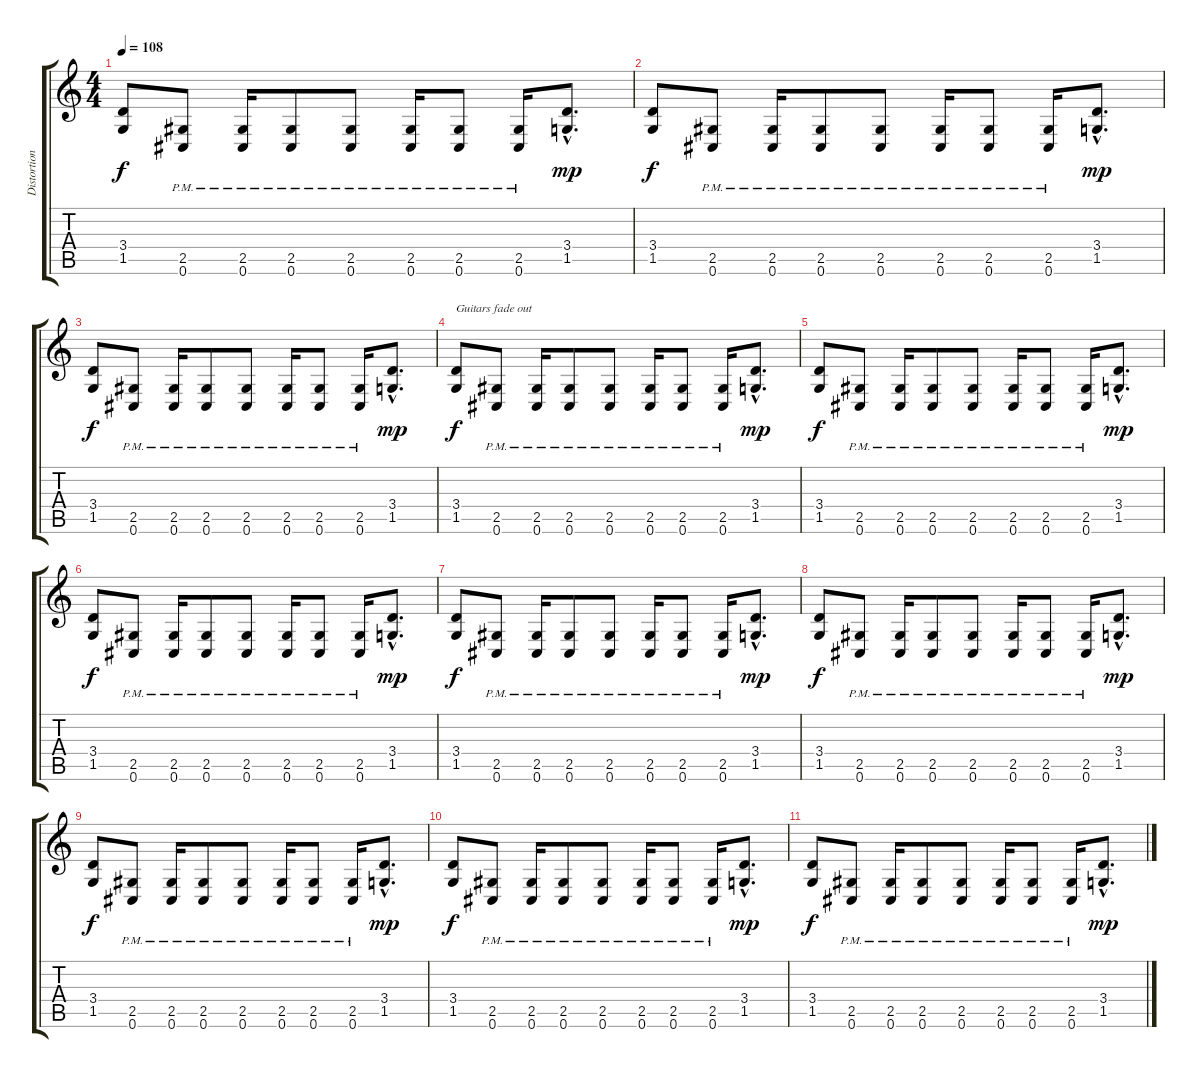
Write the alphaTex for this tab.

\track ("Distortion Guitar 2" "Distortion") {instrument distortionguitar}
\staff {score tabs}
\tuning (Db4 Ab3 E3 B2 Gb2 Db2) {hide}
\ts (4 4)
\tempo 108
\clef g2
\ks c
(3.4 1.5).8{dy f} (2.5{pm} 0.6{pm}).8 (2.5{pm} 0.6{pm}).16 (2.5{pm} 0.6{pm}).8 (2.5{pm} 0.6{pm}).8 (2.5{pm} 0.6{pm}).16 (2.5{pm} 0.6{pm}).8 (2.5{pm} 0.6{pm}).16 (3.4{hac} 1.5{hac}).8{d dy mp} |
(3.4 1.5).8{dy f} (2.5{pm} 0.6{pm}).8 (2.5{pm} 0.6{pm}).16 (2.5{pm} 0.6{pm}).8 (2.5{pm} 0.6{pm}).8 (2.5{pm} 0.6{pm}).16 (2.5{pm} 0.6{pm}).8 (2.5{pm} 0.6{pm}).16 (3.4{hac} 1.5{hac}).8{d dy mp} |
(3.4 1.5).8{dy f} (2.5{pm} 0.6{pm}).8 (2.5{pm} 0.6{pm}).16 (2.5{pm} 0.6{pm}).8 (2.5{pm} 0.6{pm}).8 (2.5{pm} 0.6{pm}).16 (2.5{pm} 0.6{pm}).8 (2.5{pm} 0.6{pm}).16 (3.4{hac} 1.5{hac}).8{d dy mp} |
(3.4 1.5).8{txt "Guitars fade out" dy f volume 13} (2.5{pm} 0.6{pm}).8 (2.5{pm} 0.6{pm}).16 (2.5{pm} 0.6{pm}).8 (2.5{pm} 0.6{pm}).8{volume 12} (2.5{pm} 0.6{pm}).16 (2.5{pm} 0.6{pm}).8 (2.5{pm} 0.6{pm}).16 (3.4{hac} 1.5{hac}).8{d dy mp} |
(3.4 1.5).8{dy f volume 11} (2.5{pm} 0.6{pm}).8 (2.5{pm} 0.6{pm}).16 (2.5{pm} 0.6{pm}).8 (2.5{pm} 0.6{pm}).8{volume 10} (2.5{pm} 0.6{pm}).16 (2.5{pm} 0.6{pm}).8 (2.5{pm} 0.6{pm}).16 (3.4{hac} 1.5{hac}).8{d dy mp} |
(3.4 1.5).8{dy f volume 9} (2.5{pm} 0.6{pm}).8 (2.5{pm} 0.6{pm}).16 (2.5{pm} 0.6{pm}).8 (2.5{pm} 0.6{pm}).8{volume 8} (2.5{pm} 0.6{pm}).16 (2.5{pm} 0.6{pm}).8 (2.5{pm} 0.6{pm}).16 (3.4{hac} 1.5{hac}).8{d dy mp} |
(3.4 1.5).8{dy f volume 7} (2.5{pm} 0.6{pm}).8 (2.5{pm} 0.6{pm}).16 (2.5{pm} 0.6{pm}).8 (2.5{pm} 0.6{pm}).8{volume 6} (2.5{pm} 0.6{pm}).16 (2.5{pm} 0.6{pm}).8 (2.5{pm} 0.6{pm}).16 (3.4{hac} 1.5{hac}).8{d dy mp} |
(3.4 1.5).8{dy f volume 5} (2.5{pm} 0.6{pm}).8 (2.5{pm} 0.6{pm}).16 (2.5{pm} 0.6{pm}).8 (2.5{pm} 0.6{pm}).8{volume 4} (2.5{pm} 0.6{pm}).16 (2.5{pm} 0.6{pm}).8 (2.5{pm} 0.6{pm}).16 (3.4{hac} 1.5{hac}).8{d dy mp} |
(3.4 1.5).8{dy f volume 3} (2.5{pm} 0.6{pm}).8 (2.5{pm} 0.6{pm}).16 (2.5{pm} 0.6{pm}).8 (2.5{pm} 0.6{pm}).8 (2.5{pm} 0.6{pm}).16 (2.5{pm} 0.6{pm}).8 (2.5{pm} 0.6{pm}).16 (3.4{hac} 1.5{hac}).8{d dy mp} |
(3.4 1.5).8{dy f volume 2} (2.5{pm} 0.6{pm}).8 (2.5{pm} 0.6{pm}).16 (2.5{pm} 0.6{pm}).8 (2.5{pm} 0.6{pm}).8 (2.5{pm} 0.6{pm}).16 (2.5{pm} 0.6{pm}).8 (2.5{pm} 0.6{pm}).16 (3.4{hac} 1.5{hac}).8{d dy mp} |
(3.4 1.5).8{dy f volume 1} (2.5{pm} 0.6{pm}).8 (2.5{pm} 0.6{pm}).16 (2.5{pm} 0.6{pm}).8 (2.5{pm} 0.6{pm}).8{volume 0} (2.5{pm} 0.6{pm}).16 (2.5{pm} 0.6{pm}).8 (2.5{pm} 0.6{pm}).16 (3.4{hac} 1.5{hac}).8{d dy mp}
